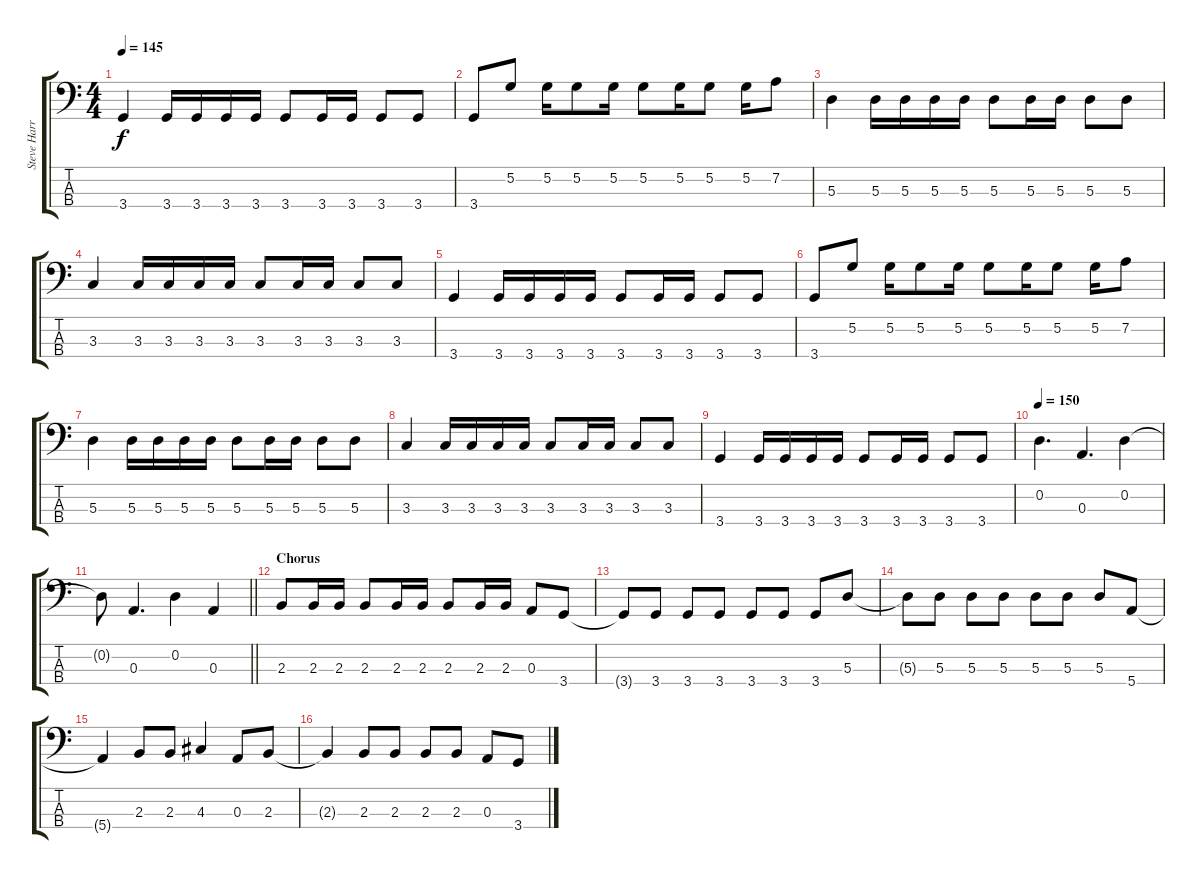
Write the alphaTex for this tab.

\track ("Steve Harris" "Steve Harr") {instrument electricbasspick}
\staff {score tabs}
\tuning (G2 D2 A1 E1) {hide}
\ts (4 4)
\tempo 145
\clef f4
\ks c
3.4.4{dy f} 3.4.16 3.4.16 3.4.16 3.4.16 3.4.8 3.4.16 3.4.16 3.4.8 3.4.8 |
3.4.8 5.2.8 5.2.16 5.2.8 5.2.16 5.2.8 5.2.16 5.2.8 5.2.16 7.2.8 |
5.3.4 5.3.16 5.3.16 5.3.16 5.3.16 5.3.8 5.3.16 5.3.16 5.3.8 5.3.8 |
3.3.4 3.3.16 3.3.16 3.3.16 3.3.16 3.3.8 3.3.16 3.3.16 3.3.8 3.3.8 |
3.4.4 3.4.16 3.4.16 3.4.16 3.4.16 3.4.8 3.4.16 3.4.16 3.4.8 3.4.8 |
3.4.8 5.2.8 5.2.16 5.2.8 5.2.16 5.2.8 5.2.16 5.2.8 5.2.16 7.2.8 |
5.3.4 5.3.16 5.3.16 5.3.16 5.3.16 5.3.8 5.3.16 5.3.16 5.3.8 5.3.8 |
3.3.4 3.3.16 3.3.16 3.3.16 3.3.16 3.3.8 3.3.16 3.3.16 3.3.8 3.3.8 |
3.4.4 3.4.16 3.4.16 3.4.16 3.4.16 3.4.8 3.4.16 3.4.16 3.4.8 3.4.8 |
\tempo 150
0.2.4{d} 0.3.4{d} 0.2.4 |
\barLineRight lightlight
0.2{t}.8 0.3.4{d} 0.2.4 0.3.4 |
\section ("" "Chorus")
2.3.8 2.3.16 2.3.16 2.3.8 2.3.16 2.3.16 2.3.8 2.3.16 2.3.16 0.3.8 3.4.8 |
3.4{t}.8 3.4.8 3.4.8 3.4.8 3.4.8 3.4.8 3.4.8 5.3.8 |
5.3{t}.8 5.3.8 5.3.8 5.3.8 5.3.8 5.3.8 5.3.8 5.4.8 |
5.4{t}.4 2.3.8 2.3.8 4.3.4 0.3.8 2.3.8 |
2.3{t}.4 2.3.8 2.3.8 2.3.8 2.3.8 0.3.8 3.4.8
